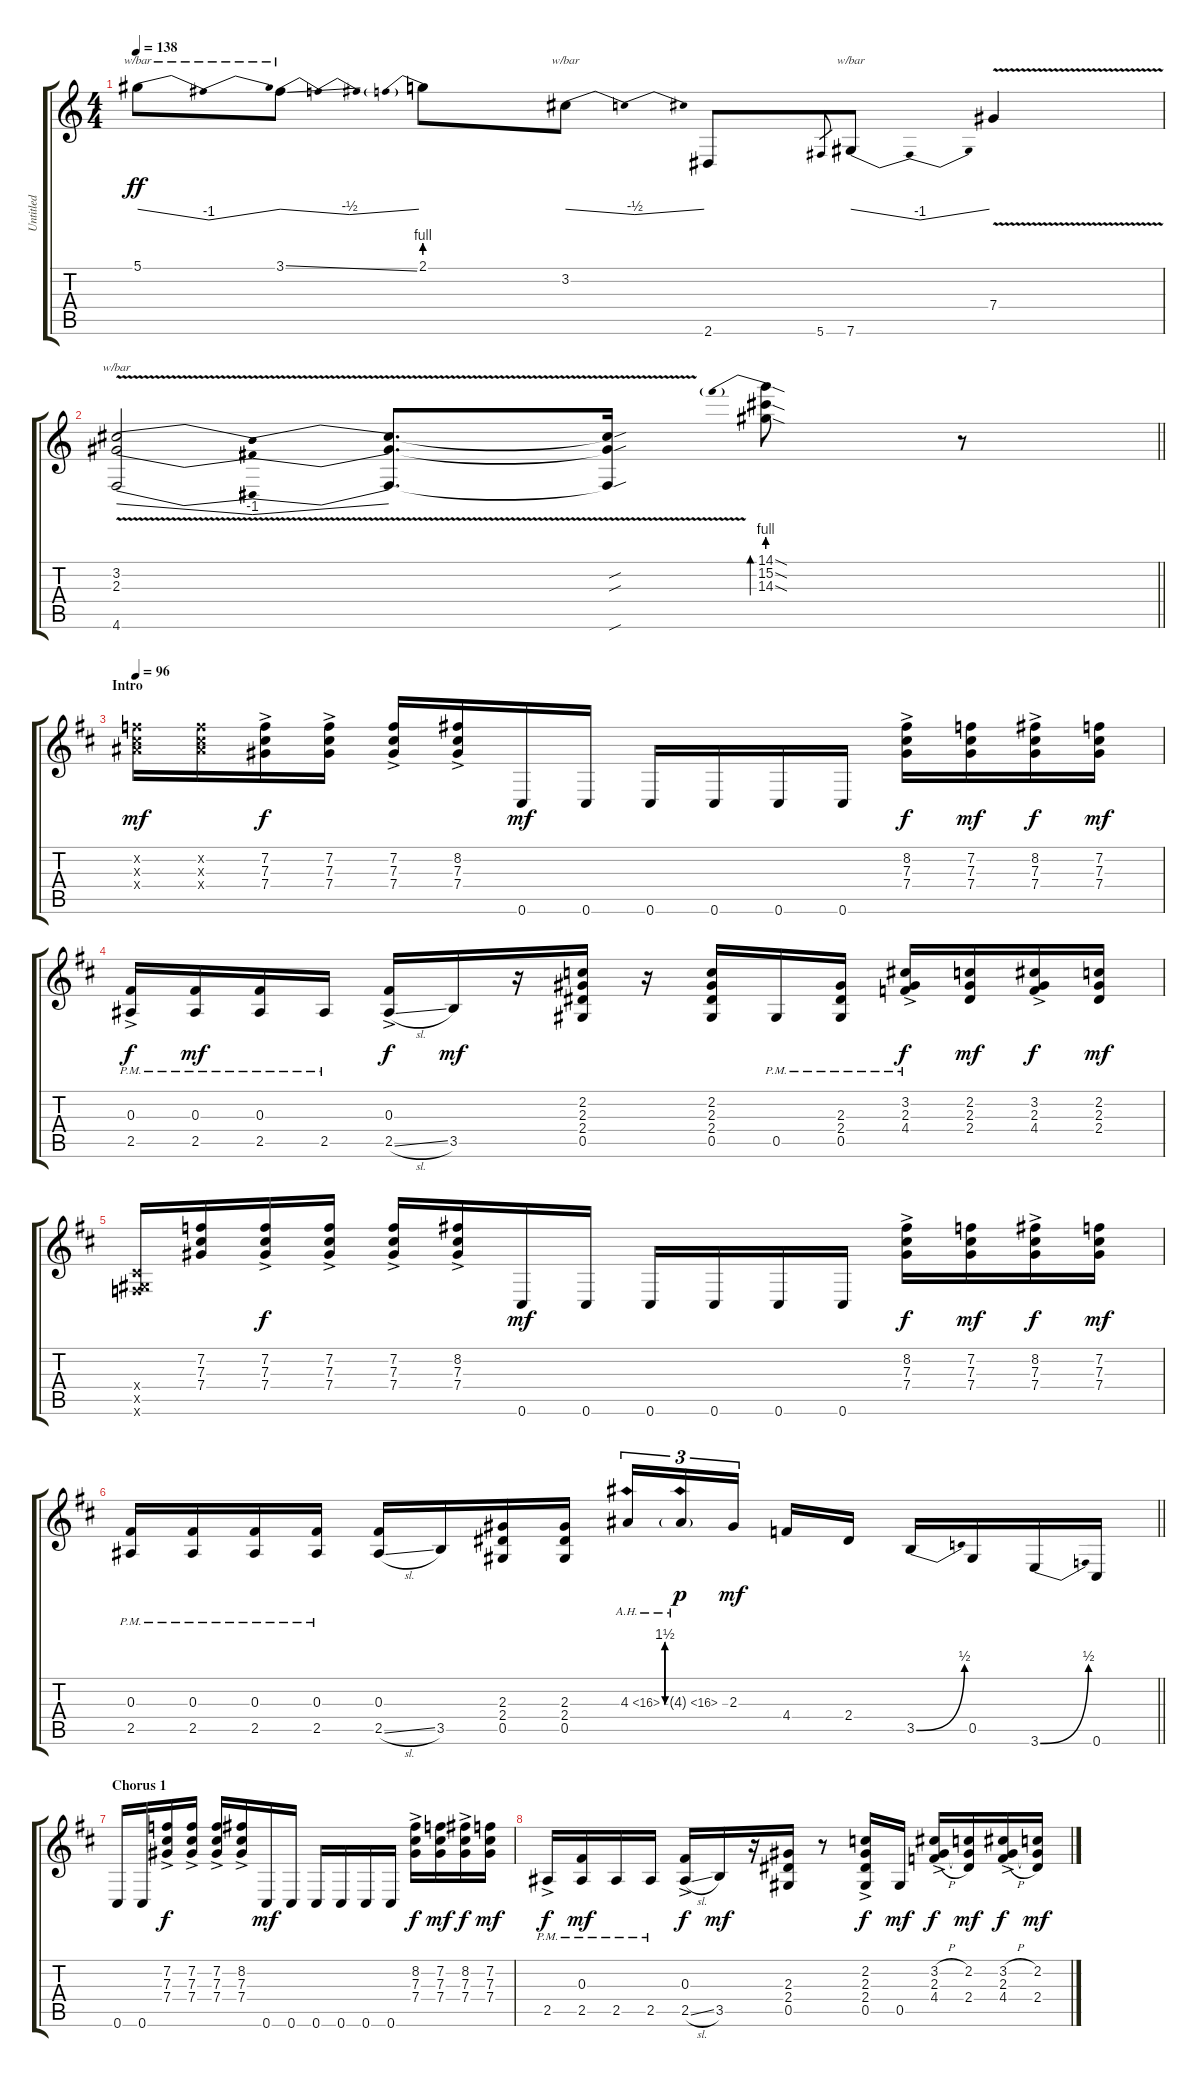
\track ("Untitled" "Untitled") {instrument distortionguitar}
\staff {score tabs}
\tuning (Eb4 Bb3 Gb3 Db3 Ab2 Db2) {hide}
\ts (4 4)
\tempo 138
\clef g2
\ks c
5.1{t}.8{tbe (dip default 0 0 30 -4 60 0) dy ff} 3.1{ss}.8{tbe (dip default 0 0 30 -2 60 0)} 2.1{be (prebend 0 4 60 4)}.8 3.2.8{tbe (dip default 0 0 30 -2 60 0)} 2.6.8 5.6.8{gr} 7.6.8{tbe (dip default 0 0 30 -4 60 0)} 7.4{v}.4 |
\barLineRight lightlight
(3.2{v} 2.3{v} 4.6{v}).2{tbe (dip default 0 0 30 -4 60 0)} (3.2{v t} 2.3{v t} 4.6{v t}).8{d} (3.2{sou t} 2.3{sou t} 4.6{sou t}).16 (14.1{be (prebend 0 4 60 4) sod} 15.2{sod} 14.3{sod}).8{bd 30} r.8 |
\section ("" "Intro")
\tempo 96
\ks d
(7.2{x} 7.3{x} 9.4{x}).16{dy mf} (7.2{x} 7.3{x} 9.4{x}).16 (7.2{ac} 7.3{ac} 7.4{ac}).16{dy f} (7.2{ac} 7.3{ac} 7.4{ac}).16 (7.2{ac} 7.3{ac} 7.4{ac}).16 (8.2{ac} 7.3{ac} 7.4{ac}).16 0.6.16{dy mf} 0.6.16 0.6.16 0.6.16 0.6.16 0.6.16 (8.2{ac} 7.3{ac} 7.4{ac}).16{dy f} (7.2 7.3 7.4).16{dy mf} (8.2{ac} 7.3{ac} 7.4{ac}).16{dy f} (7.2 7.3 7.4).16{dy mf} |
(0.3{ac pm} 2.5{ac pm}).16{dy f} (0.3{pm} 2.5{pm}).16{dy mf} (0.3{pm} 2.5{pm}).16 2.5{pm}.16 (0.3{ac} 2.5{sl ac}).16{dy f} 3.5.16{dy mf} r.16 (2.2 2.3 2.4 0.5).16 r.16 (2.2 2.3 2.4 0.5).16 0.5{pm}.16 (2.3{pm} 2.4{pm} 0.5{pm}).16 (3.2{ac pm} 2.3{ac pm} 4.4{ac pm}).16{dy f} (2.2 2.3 2.4).16{dy mf} (3.2{ac} 2.3{ac} 4.4{ac}).16{dy f} (2.2 2.3 2.4).16{dy mf} |
(0.4{x} 0.5{x} 4.6{x}).16 (7.2 7.3 7.4).16 (7.2{ac} 7.3{ac} 7.4{ac}).16{dy f} (7.2{ac} 7.3{ac} 7.4{ac}).16 (7.2{ac} 7.3{ac} 7.4{ac}).16 (8.2{ac} 7.3{ac} 7.4{ac}).16 0.6.16{dy mf} 0.6.16 0.6.16 0.6.16 0.6.16 0.6.16 (8.2{ac} 7.3{ac} 7.4{ac}).16{dy f} (7.2 7.3 7.4).16{dy mf} (8.2{ac} 7.3{ac} 7.4{ac}).16{dy f} (7.2 7.3 7.4).16{dy mf} |
\barLineRight lightlight
(0.3{pm} 2.5{pm}).16 (0.3{pm} 2.5{pm}).16 (0.3{pm} 2.5{pm}).16 (0.3{pm} 2.5{pm}).16 (0.3 2.5{sl}).16 3.5.16 (2.3 2.4 0.5).16 (2.3 2.4 0.5).16 4.3{be (custom 0 0 10 6 25 6 40 0 60 0) ah 12}.16{tu (3 2)} 4.3{ah 12 g}.16{tu (3 2) dy p} 2.3.16{tu (3 2) dy mf beam splitsecondary} 4.4.16 2.4.16 3.5{be (bend 0 0 60 2)}.16 0.5.16 3.6{be (bend 0 0 60 2)}.16 0.6.16 |
\section ("" "Chorus 1")
0.6.16 0.6.16 (7.2{ac} 7.3{ac} 7.4{ac}).16{dy f} (7.2{ac} 7.3{ac} 7.4{ac}).16 (7.2{ac} 7.3{ac} 7.4{ac}).16 (8.2{ac} 7.3{ac} 7.4{ac}).16 0.6.16{dy mf} 0.6.16 0.6.16 0.6.16 0.6.16 0.6.16 (8.2{ac} 7.3{ac} 7.4{ac}).16{dy f} (7.2 7.3 7.4).16{dy mf} (8.2{ac} 7.3{ac} 7.4{ac}).16{dy f} (7.2 7.3 7.4).16{dy mf} |
2.5{ac pm}.16{dy f} (0.3{pm} 2.5{pm}).16{dy mf} 2.5{pm}.16 2.5{pm}.16 (0.3{ac} 2.5{sl ac}).16{dy f} 3.5.16{dy mf} r.16 (2.3 2.4 0.5).16 r.8 (2.2{ac} 2.3{ac} 2.4{ac} 0.5{ac}).16{dy f} 0.5.16{dy mf} (3.2{h ac} 2.3{ac} 4.4{h ac}).16{dy f} (2.2 2.3{t} 2.4).16{dy mf} (3.2{h ac} 2.3{ac} 4.4{h ac}).16{dy f} (2.2 2.3{t} 2.4).16{dy mf}
